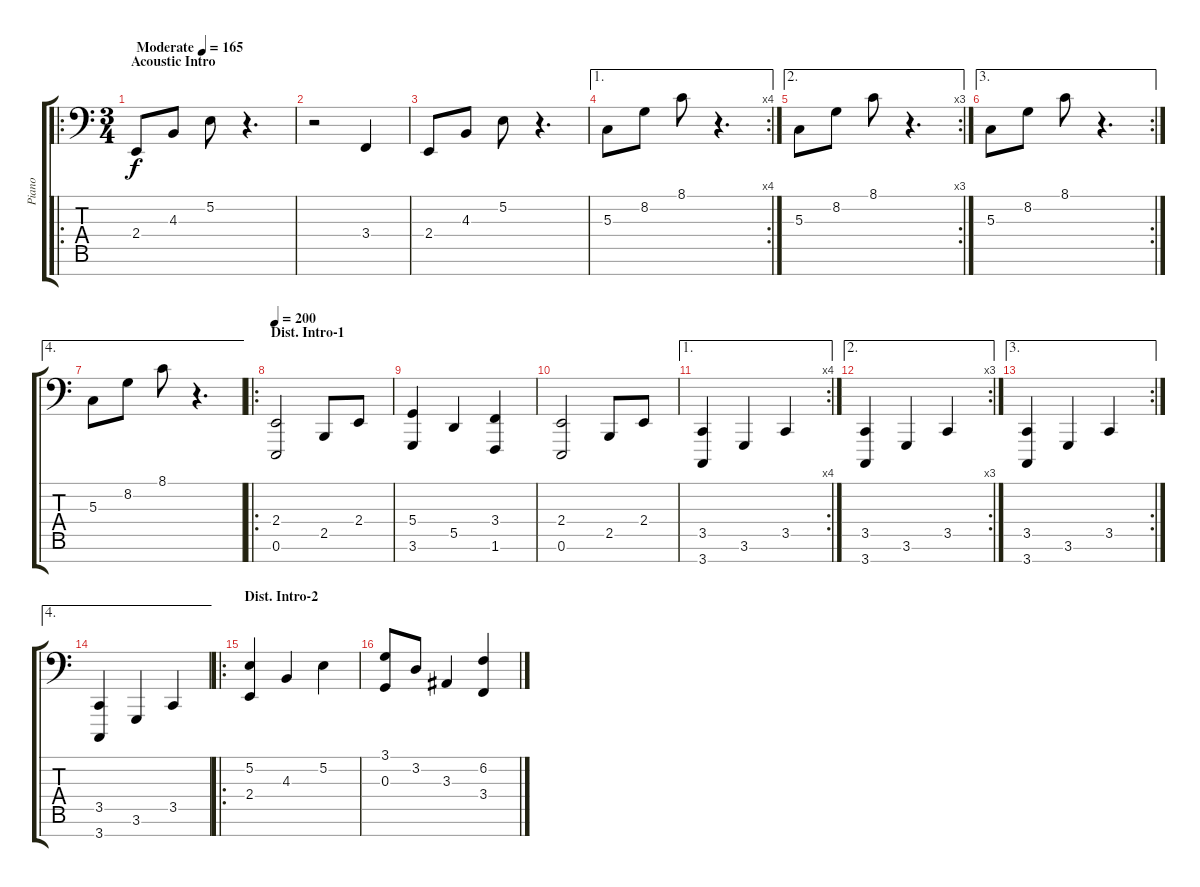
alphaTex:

\track ("Piano" "Piano") {instrument acousticgrandpiano}
\staff {score tabs}
\tuning (E3 B2 G2 D2 A1 E1 A0) {hide}
\ro
\ts (3 4)
\section ("" "Acoustic Intro")
\tempo (165 "Moderate")
\clef f4
\ks c
2.4.8{dy f instrument acousticgrandpiano} 4.3.8 5.2.8 r.4{d} |
r.2 3.4.4 |
2.4.8 4.3.8 5.2.8 r.4{d} |
\ae 1
\rc 4
5.3.8 8.2.8 8.1.8 r.4{d} |
\ae 2
\rc 3
5.3.8 8.2.8 8.1.8 r.4{d} |
\ae 3
\rc 2
5.3.8 8.2.8 8.1.8 r.4{d} |
\ae 4
5.3.8 8.2.8 8.1.8 r.4{d} |
\ro
\section ("" "Dist. Intro-1")
\tempo 200
(2.4 0.6).2 2.5.8 2.4.8 |
(5.4 3.6).4 5.5.4 (3.4 1.6).4 |
(2.4 0.6).2 2.5.8 2.4.8 |
\ae 1
\rc 4
(3.5 3.7).4 3.6.4 3.5.4 |
\ae 2
\rc 3
(3.5 3.7).4 3.6.4 3.5.4 |
\ae 3
\rc 2
(3.5 3.7).4 3.6.4 3.5.4 |
\ae 4
(3.5 3.7).4 3.6.4 3.5.4 |
\ro
\section ("" "Dist. Intro-2")
(5.2 2.4).4 4.3.4 5.2.4 |
(3.1 0.3).8 3.2.8 3.3.4 (6.2 3.4).4
